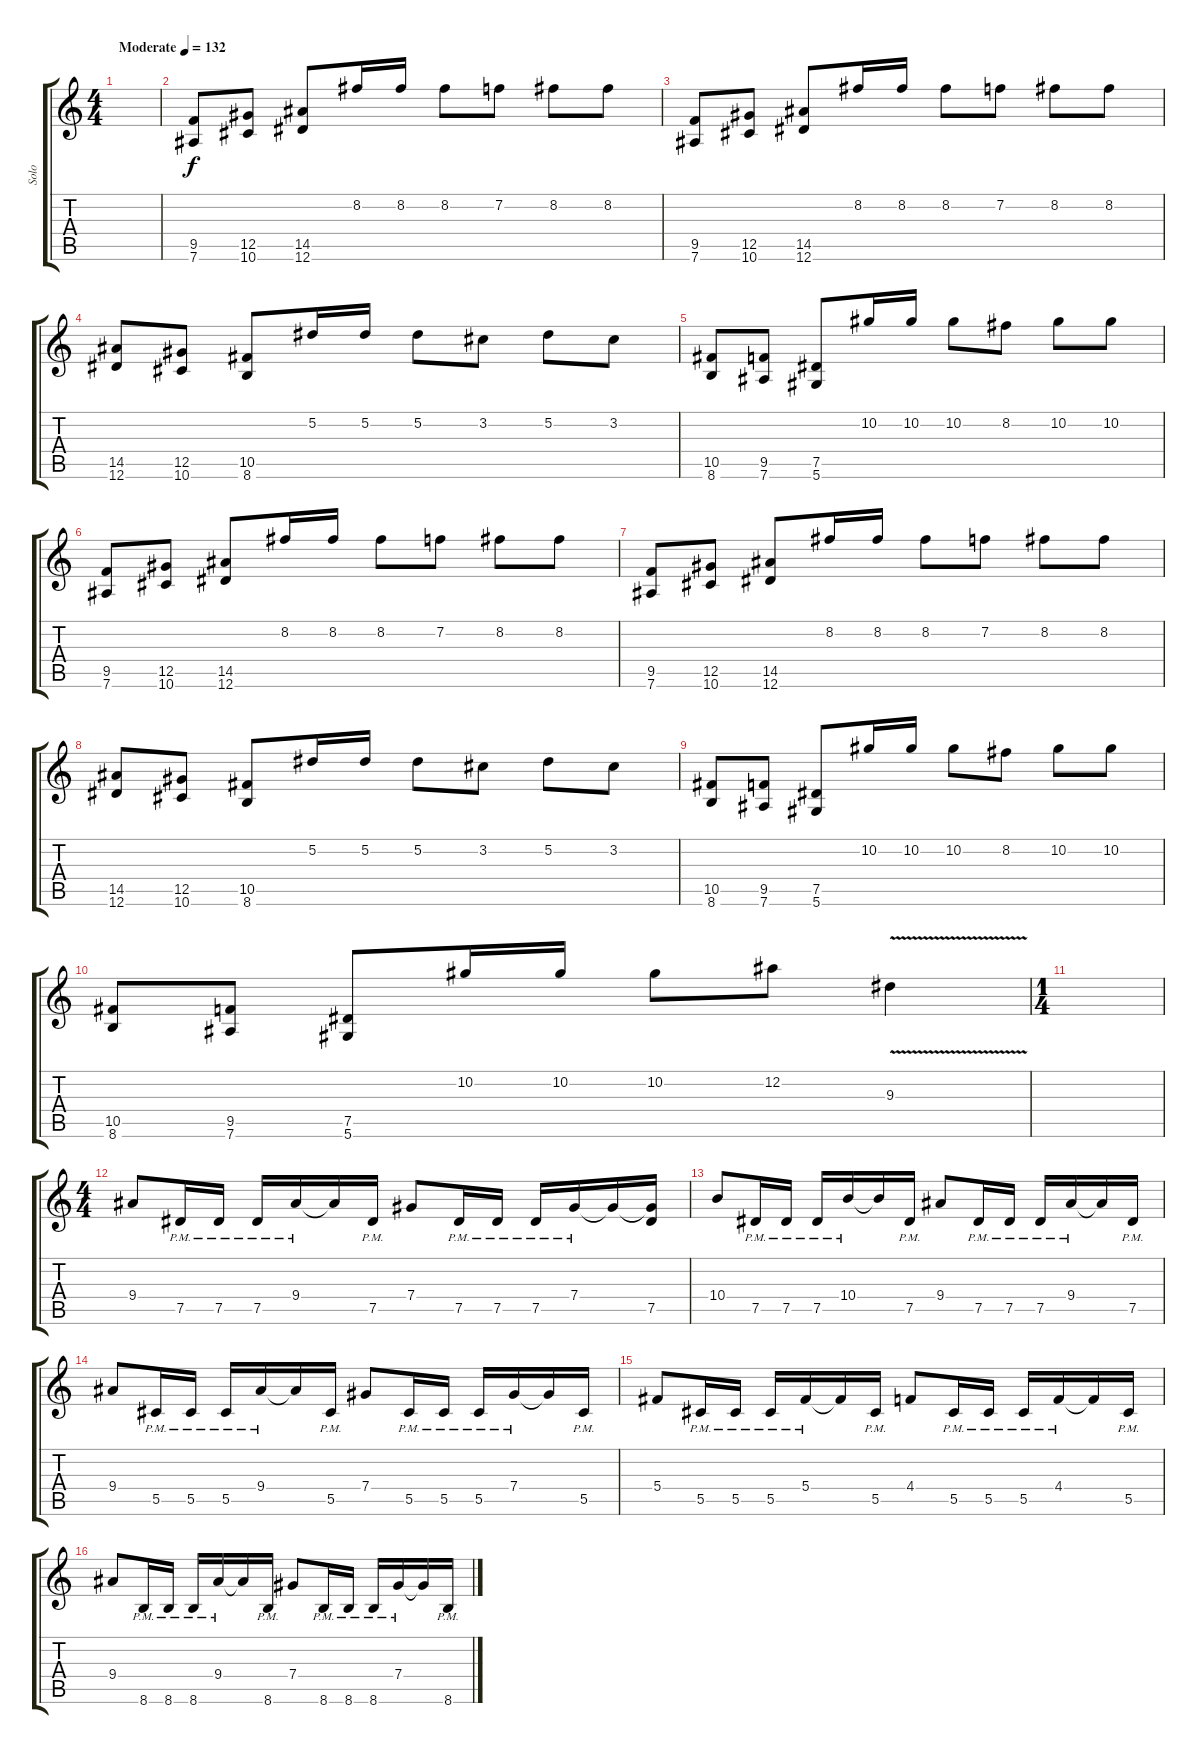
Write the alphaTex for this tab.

\track ("Solo" "Solo") {instrument overdrivenguitar}
\staff {score tabs}
\tuning (Eb4 Bb3 Gb3 Db3 Ab2 Eb2) {hide}
\ts (4 4)
\tempo (132 "Moderate")
\clef g2
\ks c
|
(9.5 7.6).8 (12.5 10.6).8 (14.5 12.6).8 8.2.16 8.2.16 8.2.8 7.2.8 8.2.8 8.2.8 |
(9.5 7.6).8 (12.5 10.6).8 (14.5 12.6).8 8.2.16 8.2.16 8.2.8 7.2.8 8.2.8 8.2.8 |
(14.5 12.6).8 (12.5 10.6).8 (10.5 8.6).8 5.2.16 5.2.16 5.2.8 3.2.8 5.2.8 3.2.8 |
(10.5 8.6).8 (9.5 7.6).8 (7.5 5.6).8 10.2.16 10.2.16 10.2.8 8.2.8 10.2.8 10.2.8 |
(9.5 7.6).8 (12.5 10.6).8 (14.5 12.6).8 8.2.16 8.2.16 8.2.8 7.2.8 8.2.8 8.2.8 |
(9.5 7.6).8 (12.5 10.6).8 (14.5 12.6).8 8.2.16 8.2.16 8.2.8 7.2.8 8.2.8 8.2.8 |
(14.5 12.6).8 (12.5 10.6).8 (10.5 8.6).8 5.2.16 5.2.16 5.2.8 3.2.8 5.2.8 3.2.8 |
(10.5 8.6).8 (9.5 7.6).8 (7.5 5.6).8 10.2.16 10.2.16 10.2.8 8.2.8 10.2.8 10.2.8 |
(10.5 8.6).8 (9.5 7.6).8 (7.5 5.6).8 10.2.16 10.2.16 10.2.8 12.2.8 9.3{v}.4 |
\ts (1 4)
|
\ts (4 4)
9.4.8 7.5{pm}.16 7.5{pm}.16 7.5{pm}.16 9.4{pm}.16 9.4{t}.16 7.5{pm}.16 7.4.8 7.5{pm}.16 7.5{pm}.16 7.5{pm}.16 7.4{pm}.16 7.4{t}.16 (7.4{t} 7.5).16 |
10.4.8 7.5{pm}.16 7.5{pm}.16 7.5{pm}.16 10.4{pm}.16 10.4{t}.16 7.5{pm}.16 9.4.8 7.5{pm}.16 7.5{pm}.16 7.5{pm}.16 9.4{pm}.16 9.4{t}.16 7.5{pm}.16 |
9.4.8 5.5{pm}.16 5.5{pm}.16 5.5{pm}.16 9.4{pm}.16 9.4{t}.16 5.5{pm}.16 7.4.8 5.5{pm}.16 5.5{pm}.16 5.5{pm}.16 7.4{pm}.16 7.4{t}.16 5.5{pm}.16 |
5.4.8 5.5{pm}.16 5.5{pm}.16 5.5{pm}.16 5.4{pm}.16 5.4{t}.16 5.5{pm}.16 4.4.8 5.5{pm}.16 5.5{pm}.16 5.5{pm}.16 4.4{pm}.16 4.4{t}.16 5.5{pm}.16 |
9.4.8 8.6{pm}.16 8.6{pm}.16 8.6{pm}.16 9.4{pm}.16 9.4{t}.16 8.6{pm}.16 7.4.8 8.6{pm}.16 8.6{pm}.16 8.6{pm}.16 7.4{pm}.16 7.4{t}.16 8.6{pm}.16
